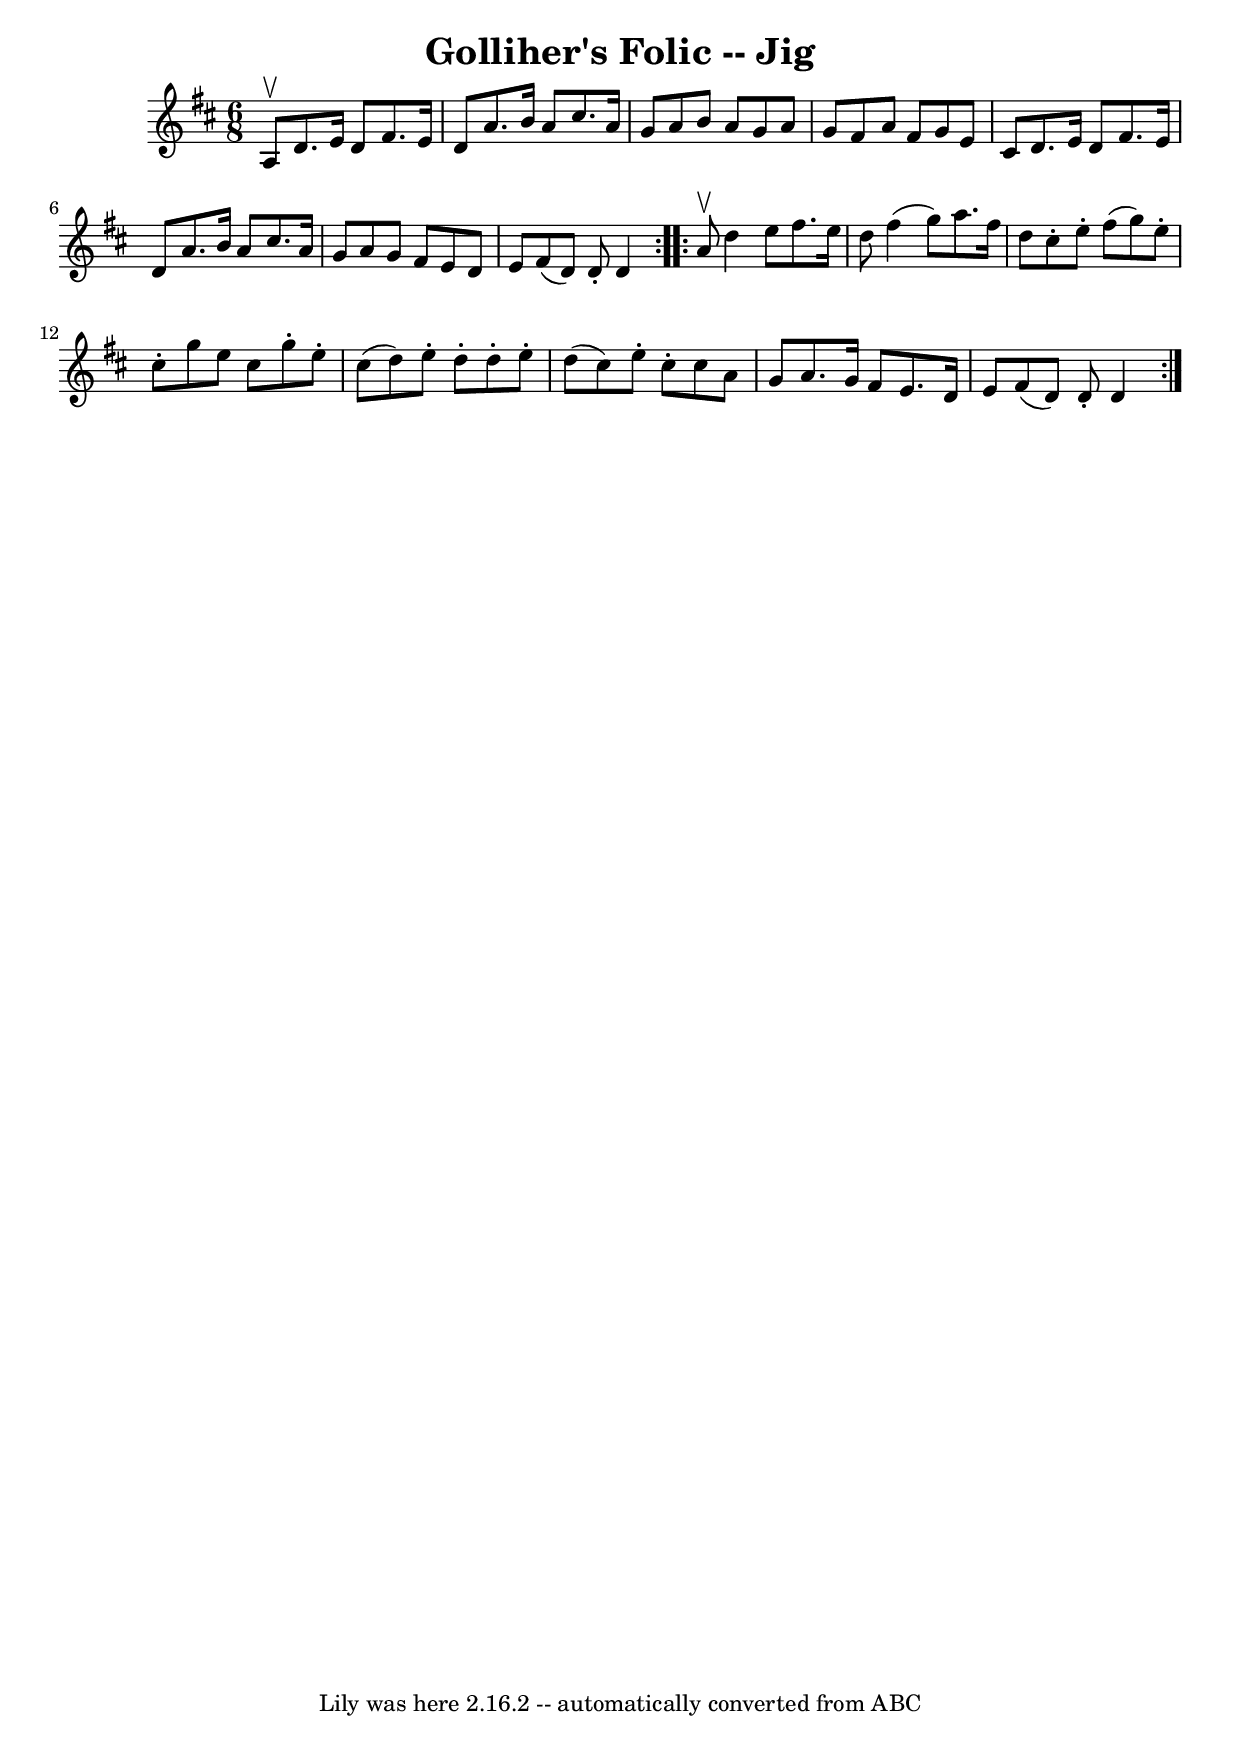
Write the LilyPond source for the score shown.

\version "2.7.40"
\include "Mammoth.ily"
\header {
	book = "Ryan's Mammoth Collection"
	crossRefNumber = "1"
	footnotes = "\\\\86 443"
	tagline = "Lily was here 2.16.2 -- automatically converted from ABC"
	title = "Golliher's Folic -- Jig"
}
voicedefault =  {
\set Score.defaultBarType = "empty"

\repeat volta 2 {
\time 6/8 \key d \major a8^\upbow |
 d'8. e'16 d'8 fis'8. 
 e'16 d'8    |
 a'8. b'16 a'8 cis''8. a'16 g'8    
|
 a'8 b'8 a'8 g'8 a'8 g'8    |
 fis'8 a'8    
fis'8 g'8 e'8 cis'8    |
 d'8. e'16 d'8 fis'8.    
e'16 d'8    |
 a'8. b'16 a'8 cis''8. a'16 g'8    
|
 a'8 g'8 fis'8 e'8 d'8 e'8    |
 fis'8 (d'8 
) d'8 -. d'4  }     \repeat volta 2 { a'8^\upbow |
 d''4    
e''8 fis''8. e''16 d''8    |
 fis''4 (g''8) a''8.    
fis''16 d''8    |
 cis''8 -. e''8 -. fis''8 (g''8) e''8 
-. cis''8 -.   |
 g''8 e''8 cis''8 g''8 -. e''8 -.   
cis''8 (|
 d''8) e''8 -. d''8 -. d''8 -. e''8 -. d''8 
(|
 cis''8) e''8 -. cis''8 -. cis''8 a'8 g'8    
|
 a'8. g'16 fis'8 e'8. d'16 e'8    |
 fis'8 (
d'8) d'8 -. d'4  }   
}

\score{
    <<

	\context Staff="default"
	{
	    \voicedefault 
	}

    >>
	\layout {
	}
	\midi {}
}
